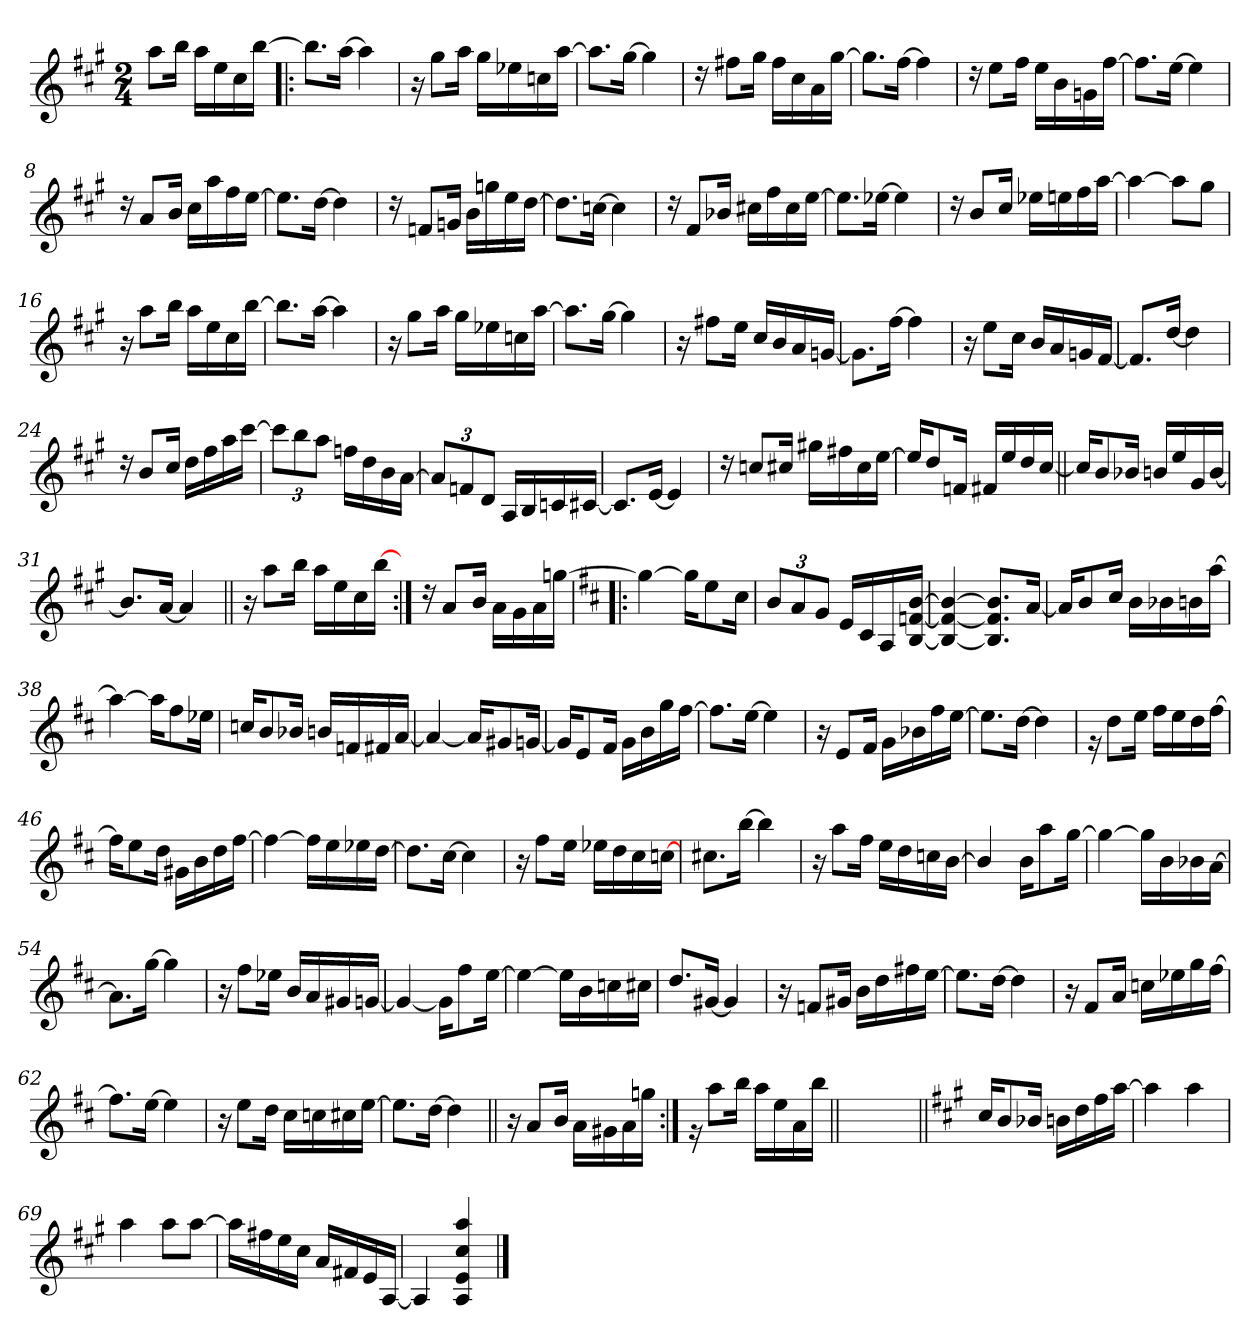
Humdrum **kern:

**kern
*part1
*staff1
*clefG2
*k[f#c#g#]
*A:
*M2/4
=
8aa\L
16bb\Jk
16aa\LL
16ee\
16cc#\
[16bb\JJ
=1!|:
8.bb\L]
[16aa\Jk
4aa\]
=2
16r
8gg#\L
16aa\Jk
16gg#\LL
16ee-X\
16ccn\
[16aa\JJ
=3
8.aa\L]
[16gg#\Jk
4gg#\]
=4
16rcc
8ff#X\L
16gg#\Jk
16ff#\LL
16cc#\
16a\
[16gg#\JJ
!!LO:LB:g=z
=5
8.gg#\L]
[16ff#\Jk
4ff#\]
=6
16rcc
8ee\L
16ff#\Jk
16ee\LL
16b\
16gn\
[16ff#\JJ
=7
8.ff#\L]
[16ee\Jk
4ee\]
=8
16rcc
8a/L
16b/Jk
16cc#\LL
16aa\
16ff#\
[16ee\JJ
=9
8.ee\L]
[16dd\Jk
4dd\]
!!LO:LB:g=z
=10
16rcc
8fn/L
16gn/Jk
16b\LL
16ggn\
16ee\
[16dd\JJ
=11
8.dd\L]
[16ccn\Jk
4cc\]
=12
16rcc
8f#/L
16b-X/Jk
16cc#X\LL
16ff#\
16cc#\
[16ee\JJ
=13
8.een\L]
[16ee-X\Jk
4ee-\]
=14
16rcc
8b/L
16cc#/Jk
16ee-X\LL
16een\
16ff#\
[16aa\JJ
!!LO:LB:g=z
=15
4aa\_
8aa\L]
8gg#\J
=16
16r
8aa\L
16bb\Jk
16aa\LL
16ee\
16cc#\
[16bb\JJ
=17
8.bb\L]
[16aa\Jk
4aa\]
=18
16r
8gg#\L
16aa\Jk
16gg#\LL
16ee-X\
16ccn\
[16aa\JJ
=19
8.aa\L]
[16gg#\Jk
4gg#\]
!!LO:LB:g=z
=20
16r
8ff#X\L
16ee\Jk
16cc#/LL
16b/
16a/
[16gn/JJ
=21
8.gn\L]
[16ff#\Jk
4ff#\]
=22
16r
8ee\L
16cc#\Jk
16b/LL
16a/
16gn/
[16f#/JJ
=23
8.f#/L]
[16dd/Jk
4dd\]
=24
16rcc
8b/L
16cc#/Jk
16dd\LL
16ff#\
16aa\
[16ccc#\JJ
!!LO:LB:g=z
=25
12ccc#\L]
12bb\
12aa\J
16ffn\LL
16dd\
16b\
[16a\JJ
=26
12a/L]
12fn/
12d/J
16A/LL
16B/
16cn/
[16c#X/JJ
=27
8.c#/L]
[16e/Jk
4e/]
=28
16rcc
8ccn/L
16cc#X/Jk
16gg#X\LL
16ff#X\
16cc#\
[16ee\JJ
=29
16ee/KL]
8dd/
16fn/Jk
16f#X/LL
16ee/
16dd/
[16cc#/JJ
!!LO:LB:g=z
=30||
16cc#/KL]
8b/
16b-X/Jk
16bn/LL
16ee/
16g#/
[16b/JJ
=31
8.b/L]
[16a/Jk
4a/]
=32||
16r
8aa\L
16bb\Jk
16aa\LL
16ee\
16cc#\
[16bb\JJ
=33:|!
16rcc
8a/L
16b/Jk
16a\LL
16g#\
16a\
[16ggn\JJ
=34!|:
*k[f#c#]
*D:
4gg\_
16gg\KL]
8ee\
16cc#\Jk
!!LO:LB:g=z
=35
12b/L
12a/
12g/J
16e/LL
16c#/
16A/
[16B/ [16fn/ [16b/JJ
=36
4B/_ 4fn/_ 4b/_
8.B/] 8.f/] 8.b/]L
[16a/Jk
=37
16a/KL]
8b/
16cc#/Jk
16b\LL
16b-X\
16bn\
[16aa\JJ
=38
4aa\_
16aa\KL]
8ff#\
16ee-X\Jk
=39
16ccn/KL
8b/
16b-X/Jk
16bn/LL
16fn/
16f#X/
[16a/JJ
!!LO:LB:g=z
=40
4a/_
16a/KL]
8g#X/
[16gn/Jk
=41
16g/KL]
8e/
16f#/Jk
16g\LL
16b\
16gg\
[16ff#\JJ
=42
8.ff#\L]
[16ee\Jk
4ee\]
=43
16r
8e/L
16f#/Jk
16g\LL
16b-X\
16ff#\
[16ee\JJ
=44
8.ee\L]
[16dd\Jk
4dd\]
!!LO:LB:g=z
=45
16rf
8dd\L
16ee\Jk
16ff#\LL
16ee\
16dd\
[16ff#\JJ
=46
16ff#\KL]
8ee\
16dd\Jk
16g#X\LL
16b\
16dd\
[16ff#\JJ
=47
4ff#\_
16ff#\LL]
16ee\
16ee-X\
[16dd\JJ
=48
8.dd\L]
[16cc#\Jk
4cc#\]
=49
16r
8ff#\L
16ee\Jk
16ee-X\LL
16dd\
16cc#\
[16ccn\JJ
!!LO:LB:g=z
=50
8.cc#X\L
[16bb\Jk
4bb\]
=51
16r
8aa\L
16ff#\Jk
16ee\LL
16dd\
16ccn\
[16b\JJ
=52
4b/]
16b\KL
8aa\
[16gg\Jk
=53
4gg\_
16gg\LL]
16b\
16b-X\
[16a\JJ
=54
8.a\L]
[16gg\Jk
4gg\]
!!LO:PB:g=z
=55
16r
8ff#\L
16ee-X\Jk
16b/LL
16a/
16g#X/
[16gn/JJ
=56
4g/_
16g\KL]
8ff#\
[16ee\Jk
=57
4ee\_
16ee\LL]
16b\
16ccn\
16cc#X\JJ
=58
8.dd/L
[16g#X/Jk
4g#/]
=59
16ra
8fn/L
16g#X/Jk
16b\LL
16dd\
16ff#X\
[16ee\JJ
!!LO:LB:g=z
=60
8.ee\L]
[16dd\Jk
4dd\]
=61
16ra
8f#/L
16a/Jk
16ccn\LL
16ee-X\
16gg\
[16ff#\JJ
=62
8.ff#\L]
[16ee\Jk
4ee\]
=63
16ra
8ee\L
16dd\Jk
16cc#\LL
16ccn\
16cc#X\
[16ee\JJ
=64
8.ee\L]
[16dd\Jk
4dd\]
!!LO:LB:g=z
=65||
16r
8a/L
16b/Jk
16a\LL
16g#X\
16a\
16ggn\JJ
=66:|!
16rf
8aa\L
16bb\Jk
16aa\LL
16ee\
16a\
16bb\JJ
=66X661||
2ryy
!!LO:LB:g=z
=67||
*k[f#c#g#]
*A:
16cc#/KL
8b/
16b-X/Jk
16bn\LL
16dd\
16ff#\
[16aa\JJ
=68
4aa\]
4aa\
=69
4aa\
8aa\L
[8aa\J
=70
16aa\LL]
16ff#X\
16ee\
16cc#\JJ
16a/LL
16f#X/
16e/
[16A/JJ
=71
4A/]
4A/ 4e/ 4cc#/ 4aa/
==
*-
